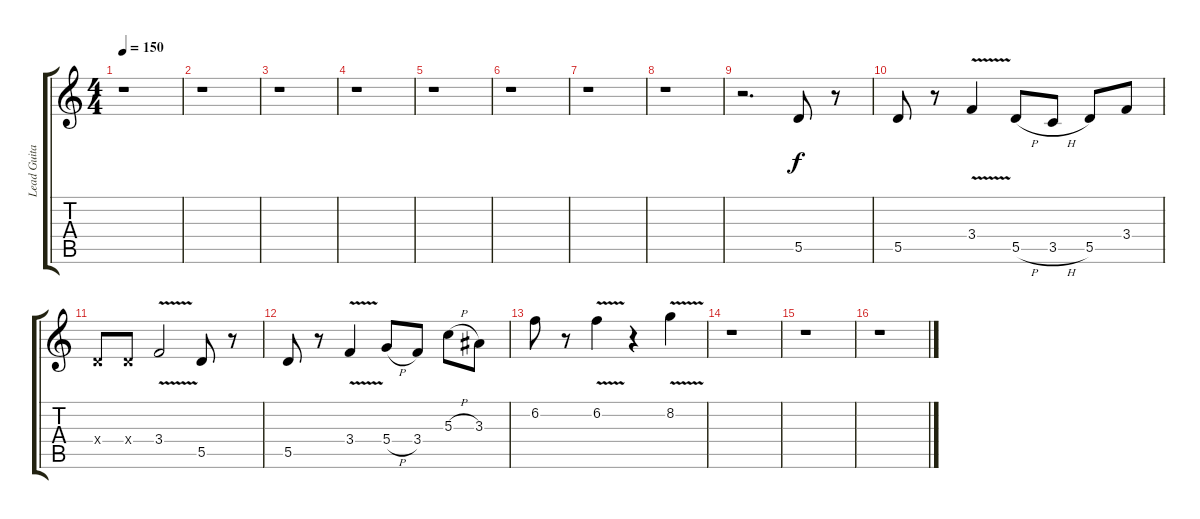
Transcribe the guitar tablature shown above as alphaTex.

\track ("Lead Guitar" "Lead Guita") {instrument overdrivenguitar}
\staff {score tabs}
\tuning (E4 B3 G3 D3 A2 E2) {hide}
\ts (4 4)
\tempo 150
\clef g2
\ks c
r.1{dy f} |
r.1 |
r.1 |
r.1 |
r.1 |
r.1 |
r.1 |
r.1 |
r.2{d} 5.5.8 r.8 |
5.5.8 r.8 3.4{v}.4 5.5{h}.8 3.5{h}.8 5.5.8 3.4.8 |
0.4{x}.8 0.4{x}.8 3.4{v}.2 5.5.8 r.8 |
5.5.8 r.8 3.4{v}.4 5.4{h}.8 3.4.8 5.3{h}.8 3.3.8 |
6.2.8 r.8 6.2{v}.4 r.4 8.2{v}.4 |
r.1 |
r.1 |
r.1
